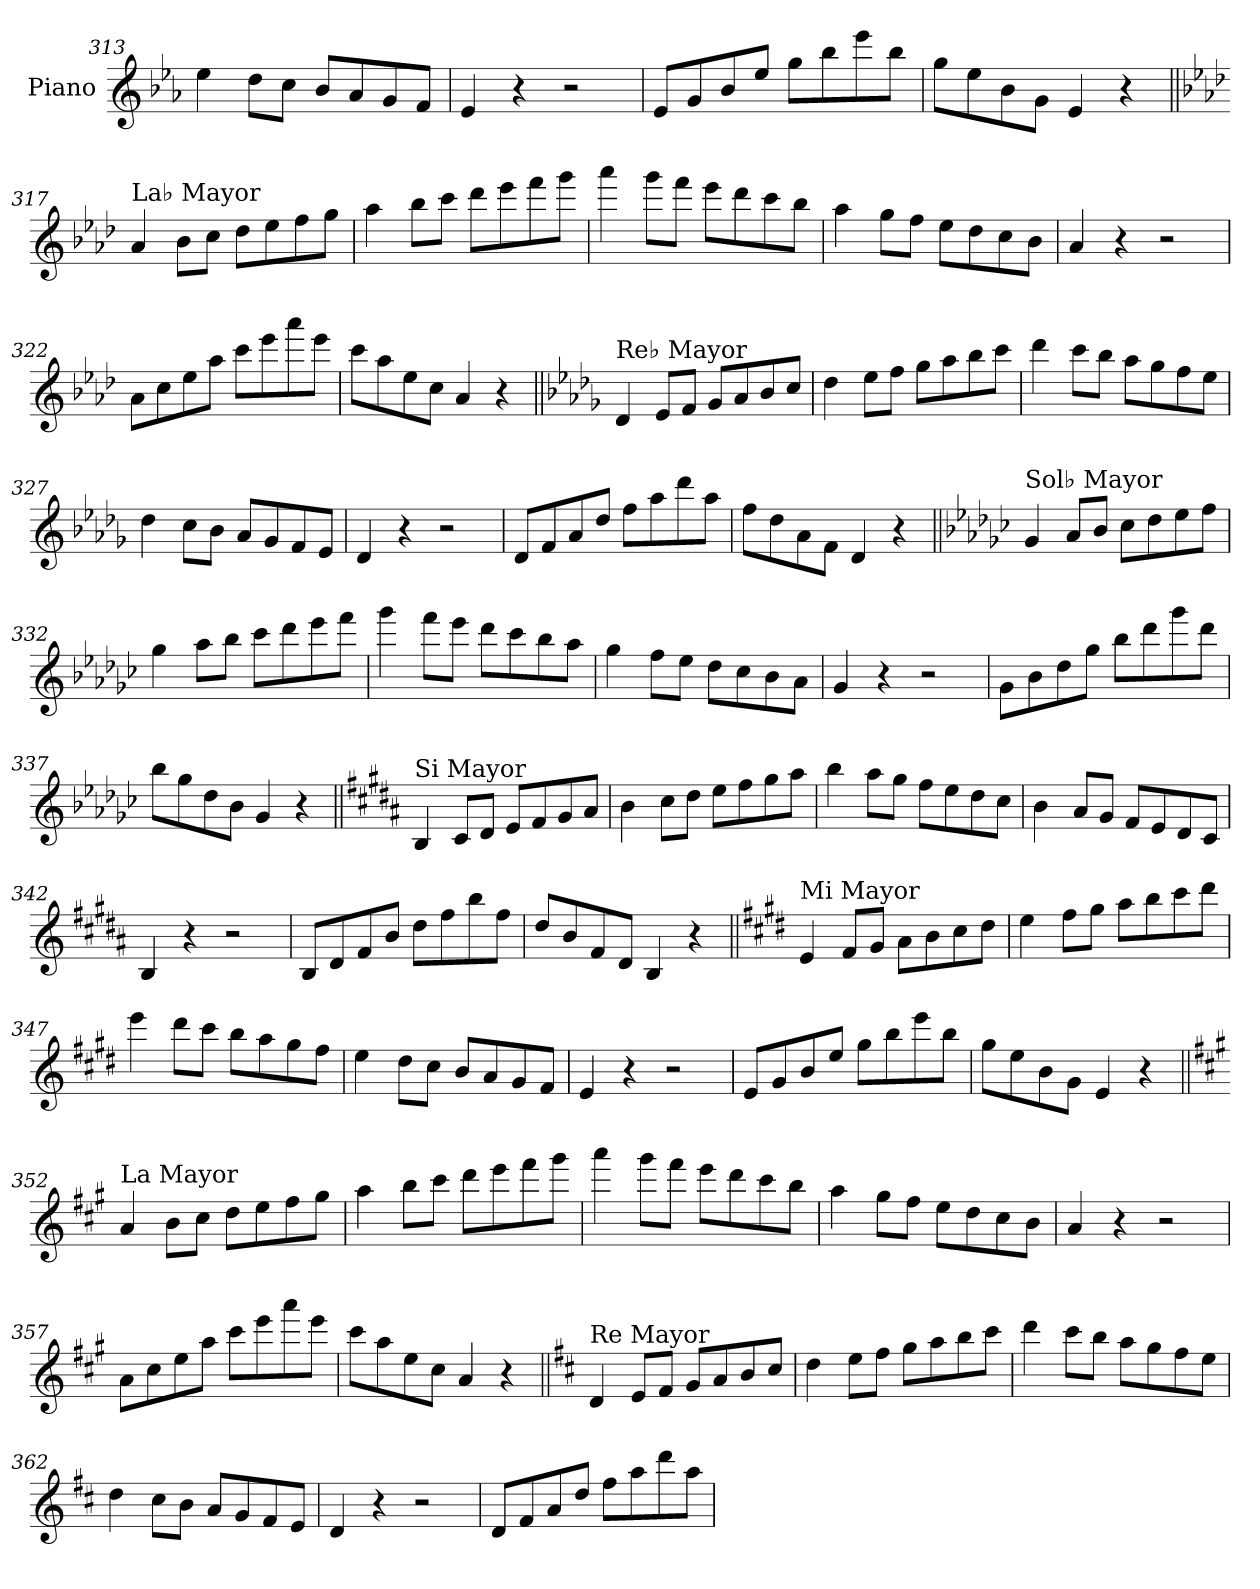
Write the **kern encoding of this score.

**kern
*part1
*staff1
*I"Piano
*I'Pno.
*clefG2
*k[b-e-a-]
=313
4ee-\
8dd\L
8cc\J
8b-/L
8a-/
8g/
8f/J
=314
4e-/
4r
2r
=315
8e-/L
8g/
8b-/
8ee-/J
8gg\L
8bb-\
8eee-\
8bb-\J
=316
8gg\L
8ee-\
8b-\
8g\J
4e-/
4r
!!LO:LB:g=z
=317||
*k[b-e-a-d-]
!LO:TX:a:t=La♭ Mayor
4a-/
8b-\L
8cc\J
8dd-\L
8ee-\
8ff\
8gg\J
=318
4aa-\
8bb-\L
8ccc\J
8ddd-\L
8eee-\
8fff\
8ggg\J
=319
4aaa-\
8ggg\L
8fff\J
8eee-\L
8ddd-\
8ccc\
8bb-\J
=320
4aa-\
8gg\L
8ff\J
8ee-\L
8dd-\
8cc\
8b-\J
=321
4a-/
4r
2r
=322
8a-\L
8cc\
8ee-\
8aa-\J
8ccc\L
8eee-\
8aaa-\
8eee-\J
=323
8ccc\L
8aa-\
8ee-\
8cc\J
4a-/
4r
!!LO:LB:g=z
=324||
*k[b-e-a-d-g-]
!LO:TX:a:t=Re♭ Mayor
4d-/
8e-/L
8f/J
8g-/L
8a-/
8b-/
8cc/J
=325
4dd-\
8ee-\L
8ff\J
8gg-\L
8aa-\
8bb-\
8ccc\J
=326
4ddd-\
8ccc\L
8bb-\J
8aa-\L
8gg-\
8ff\
8ee-\J
=327
4dd-\
8cc\L
8b-\J
8a-/L
8g-/
8f/
8e-/J
=328
4d-/
4r
2r
=329
8d-/L
8f/
8a-/
8dd-/J
8ff\L
8aa-\
8ddd-\
8aa-\J
=330
8ff\L
8dd-\
8a-\
8f\J
4d-/
4r
!!LO:LB:g=z
=331||
*k[b-e-a-d-g-c-]
!LO:TX:a:t=Sol♭ Mayor
4g-/
8a-/L
8b-/J
8cc-\L
8dd-\
8ee-\
8ff\J
=332
4gg-\
8aa-\L
8bb-\J
8ccc-\L
8ddd-\
8eee-\
8fff\J
=333
4ggg-\
8fff\L
8eee-\J
8ddd-\L
8ccc-\
8bb-\
8aa-\J
=334
4gg-\
8ff\L
8ee-\J
8dd-\L
8cc-\
8b-\
8a-\J
=335
4g-/
4r
2r
=336
8g-\L
8b-\
8dd-\
8gg-\J
8bb-\L
8ddd-\
8ggg-\
8ddd-\J
=337
8bb-\L
8gg-\
8dd-\
8b-\J
4g-/
4r
!!LO:LB:g=z
=338||
*k[f#c#g#d#a#]
!LO:TX:a:t=Si Mayor
4B/
8c#/L
8d#/J
8e/L
8f#/
8g#/
8a#/J
=339
4b\
8cc#\L
8dd#\J
8ee\L
8ff#\
8gg#\
8aa#\J
=340
4bb\
8aa#\L
8gg#\J
8ff#\L
8ee\
8dd#\
8cc#\J
=341
4b\
8a#/L
8g#/J
8f#/L
8e/
8d#/
8c#/J
=342
4B/
4r
2r
=343
8B/L
8d#/
8f#/
8b/J
8dd#\L
8ff#\
8bb\
8ff#\J
=344
8dd#/L
8b/
8f#/
8d#/J
4B/
4r
!!LO:LB:g=z
=345||
*k[f#c#g#d#]
!LO:TX:a:t=Mi Mayor
4e/
8f#/L
8g#/J
8a\L
8b\
8cc#\
8dd#\J
=346
4ee\
8ff#\L
8gg#\J
8aa\L
8bb\
8ccc#\
8ddd#\J
=347
4eee\
8ddd#\L
8ccc#\J
8bb\L
8aa\
8gg#\
8ff#\J
=348
4ee\
8dd#\L
8cc#\J
8b/L
8a/
8g#/
8f#/J
=349
4e/
4r
2r
=350
8e/L
8g#/
8b/
8ee/J
8gg#\L
8bb\
8eee\
8bb\J
=351
8gg#\L
8ee\
8b\
8g#\J
4e/
4r
!!LO:LB:g=z
=352||
*k[f#c#g#]
!LO:TX:a:t=La Mayor
4a/
8b\L
8cc#\J
8dd\L
8ee\
8ff#\
8gg#\J
=353
4aa\
8bb\L
8ccc#\J
8ddd\L
8eee\
8fff#\
8ggg#\J
=354
4aaa\
8ggg#\L
8fff#\J
8eee\L
8ddd\
8ccc#\
8bb\J
=355
4aa\
8gg#\L
8ff#\J
8ee\L
8dd\
8cc#\
8b\J
=356
4a/
4r
2r
=357
8a\L
8cc#\
8ee\
8aa\J
8ccc#\L
8eee\
8aaa\
8eee\J
=358
8ccc#\L
8aa\
8ee\
8cc#\J
4a/
4r
!!LO:LB:g=z
=359||
*k[f#c#]
!LO:TX:a:t=Re Mayor
4d/
8e/L
8f#/J
8g/L
8a/
8b/
8cc#/J
=360
4dd\
8ee\L
8ff#\J
8gg\L
8aa\
8bb\
8ccc#\J
=361
4ddd\
8ccc#\L
8bb\J
8aa\L
8gg\
8ff#\
8ee\J
=362
4dd\
8cc#\L
8b\J
8a/L
8g/
8f#/
8e/J
=363
4d/
4r
2r
=364
8d/L
8f#/
8a/
8dd/J
8ff#\L
8aa\
8ddd\
8aa\J
=
*-
